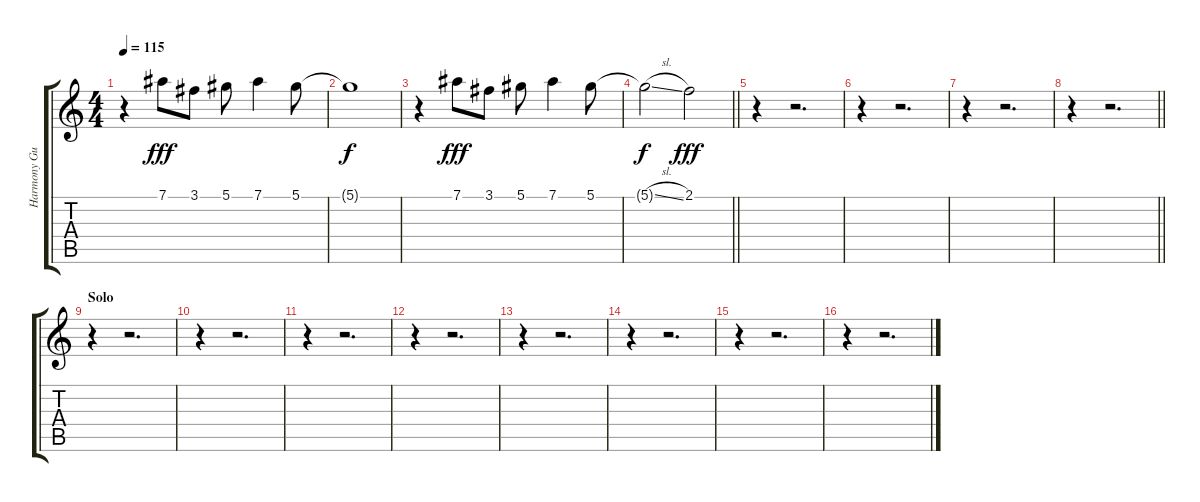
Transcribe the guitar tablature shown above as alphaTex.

\track ("Harmony Guitar" "Harmony Gu") {instrument distortionguitar}
\staff {score tabs}
\tuning (Eb4 Bb3 Gb3 Db3 Ab2 Db2) {hide}
\ts (4 4)
\tempo 115
\clef g2
\ks c
r.4{dy fff} 7.1.8 3.1.8 5.1.8 7.1.4 5.1.8 |
5.1{t}.1{dy f} |
r.4 7.1.8{dy fff} 3.1.8 5.1.8 7.1.4 5.1.8 |
\barLineRight lightlight
5.1{sl t}.2{dy f} 2.1.2{dy fff} |
r.4 r.2{d} |
r.4 r.2{d} |
r.4 r.2{d} |
\barLineRight lightlight
r.4 r.2{d} |
\section ("" "Solo")
r.4 r.2{d} |
r.4 r.2{d} |
r.4 r.2{d} |
r.4 r.2{d} |
r.4 r.2{d} |
r.4 r.2{d} |
r.4 r.2{d} |
r.4 r.2{d}
